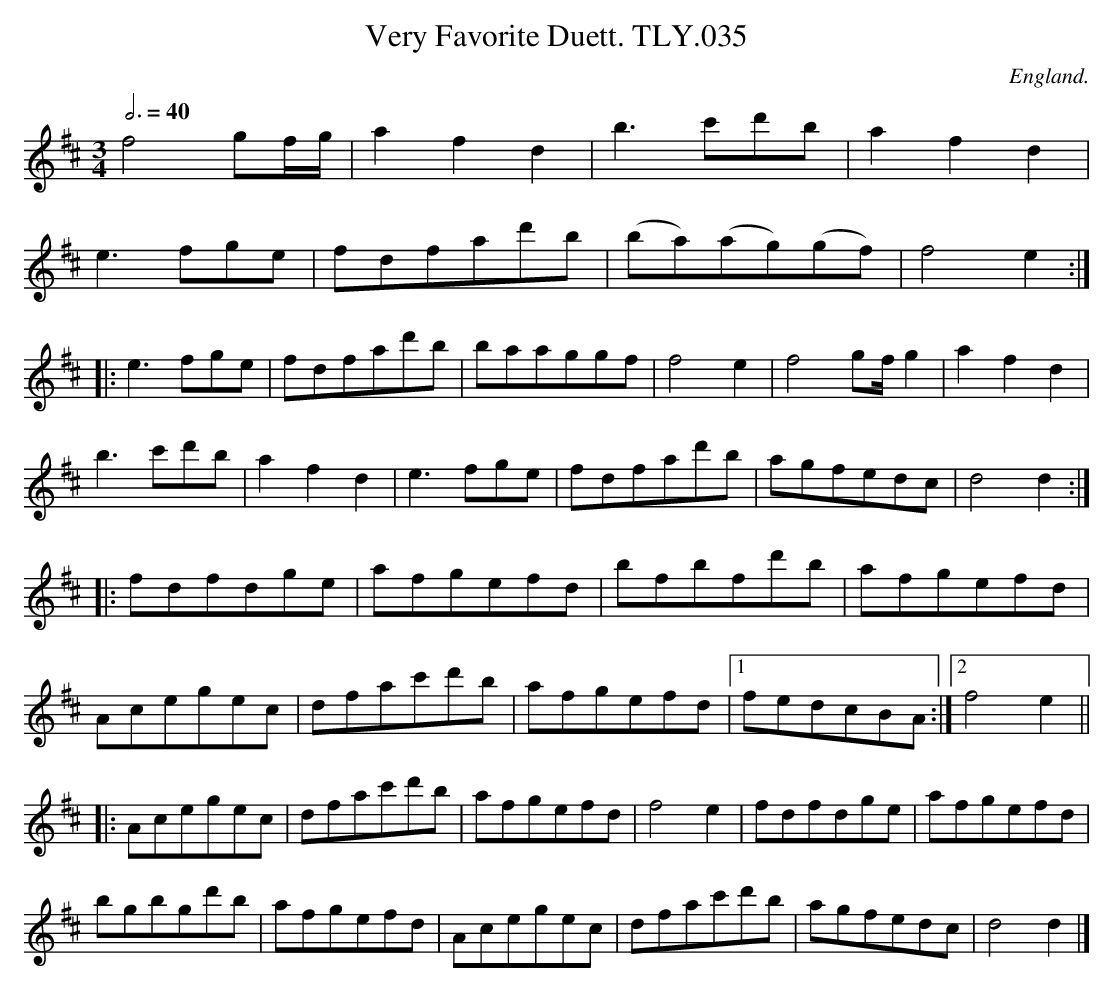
X:1
T:Very Favorite Duett. TLY.035
L:1/8
M:3/4
O:England.
Q:3/4=40
K:D
f4 gf/2g/2|a2 f2 d2|b3 c'd'b|a2 f2 d2|!
e3 fge| fdfad'b|(ba)(ag)(gf)|f4e2:|!
|:e3 fge|  fdfad'b| baaggf|f4 e2|f4 gf/2g2|a2f2d2|!
b3 c'd'b| a2 f2 d2|e3 fge|fdfad'b | agfedc|d4 d2:|!
|:fdfdge| afgefd|bfbfd'b|afgefd|!
Acegec|dfac'd'b|afgefd|1fedcBA:|2f4 e2||!
|:Acegec|dfac'd'b|afgefd| f4 e2|fdfdge| afgefd|!
bgbgd'b|afgefd|Acegec|dfac'd'b|agfedc|d4 d2|]
